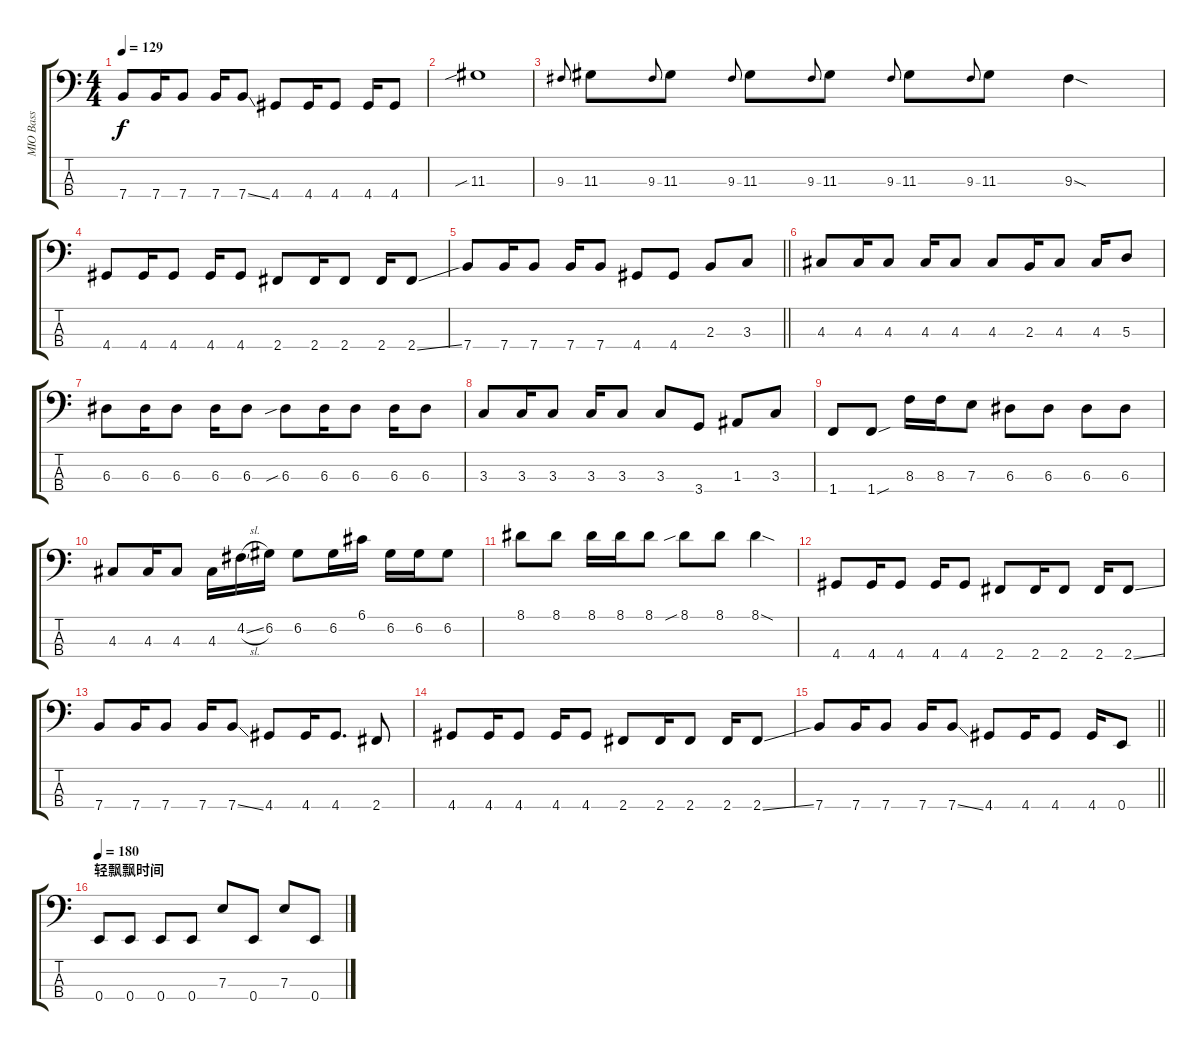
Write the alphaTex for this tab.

\track ("MIO Bass" "MIO Bass") {instrument electricbassfinger}
\staff {score tabs}
\tuning (G2 D2 A1 E1) {hide}
\ts (4 4)
\tempo 129
\clef f4
\ks c
7.4.8{dy f} 7.4.16 7.4.8 7.4.16 7.4{ss}.8 4.4.8 4.4.16 4.4.8 4.4.16 4.4.8 |
11.3{sib}.1 |
9.3.8{gr onbeat} 11.3.8 9.3.8{gr onbeat} 11.3.8 9.3.8{gr onbeat} 11.3.8 9.3.8{gr onbeat} 11.3.8 9.3.8{gr onbeat} 11.3.8 9.3.8{gr onbeat} 11.3.8 9.3{sod}.4 |
4.4.8 4.4.16 4.4.8 4.4.16 4.4.8 2.4.8 2.4.16 2.4.8 2.4.16 2.4{ss}.8 |
\barLineRight lightlight
7.4.8 7.4.16 7.4.8 7.4.16 7.4.8 4.4.8 4.4.8 2.3.8 3.3.8 |
4.3.8 4.3.16 4.3.8 4.3.16 4.3.8 4.3.8 2.3.16 4.3.8 4.3.16 5.3.8 |
6.3.8 6.3.16 6.3.8 6.3.16 6.3.8 6.3{sib}.8 6.3.16 6.3.8 6.3.16 6.3.8 |
3.3.8 3.3.16 3.3.8 3.3.16 3.3.8 3.3.8 3.4.8 1.3.8 3.3.8 |
1.4.8 1.4{sou}.8 8.3.16 8.3.16 7.3.8 6.3.8 6.3.8 6.3.8 6.3.8 |
4.3.8 4.3.16 4.3.8 4.3.16 4.2{sl}.16 6.2.16 6.2.8 6.2.16 6.1.16 6.2.16 6.2.16 6.2.8 |
8.1.8 8.1.8 8.1.16 8.1.16 8.1.8 8.1{sib}.8 8.1.8 8.1{sod}.4 |
4.4.8 4.4.16 4.4.8 4.4.16 4.4.8 2.4.8 2.4.16 2.4.8 2.4.16 2.4{ss}.8 |
7.4.8 7.4.16 7.4.8 7.4.16 7.4{ss}.8 4.4.8 4.4.16 4.4.8{d} 2.4.8 |
4.4.8 4.4.16 4.4.8 4.4.16 4.4.8 2.4.8 2.4.16 2.4.8 2.4.16 2.4{ss}.8 |
\barLineRight lightlight
7.4.8 7.4.16 7.4.8 7.4.16 7.4{ss}.8 4.4.8 4.4.16 4.4.8 4.4.16 0.4.8 |
\section ("" "轻飘飘时间")
\tempo 180
0.4.8{instrument electricbassfinger} 0.4.8 0.4.8 0.4.8 7.3.8 0.4.8 7.3.8 0.4.8
